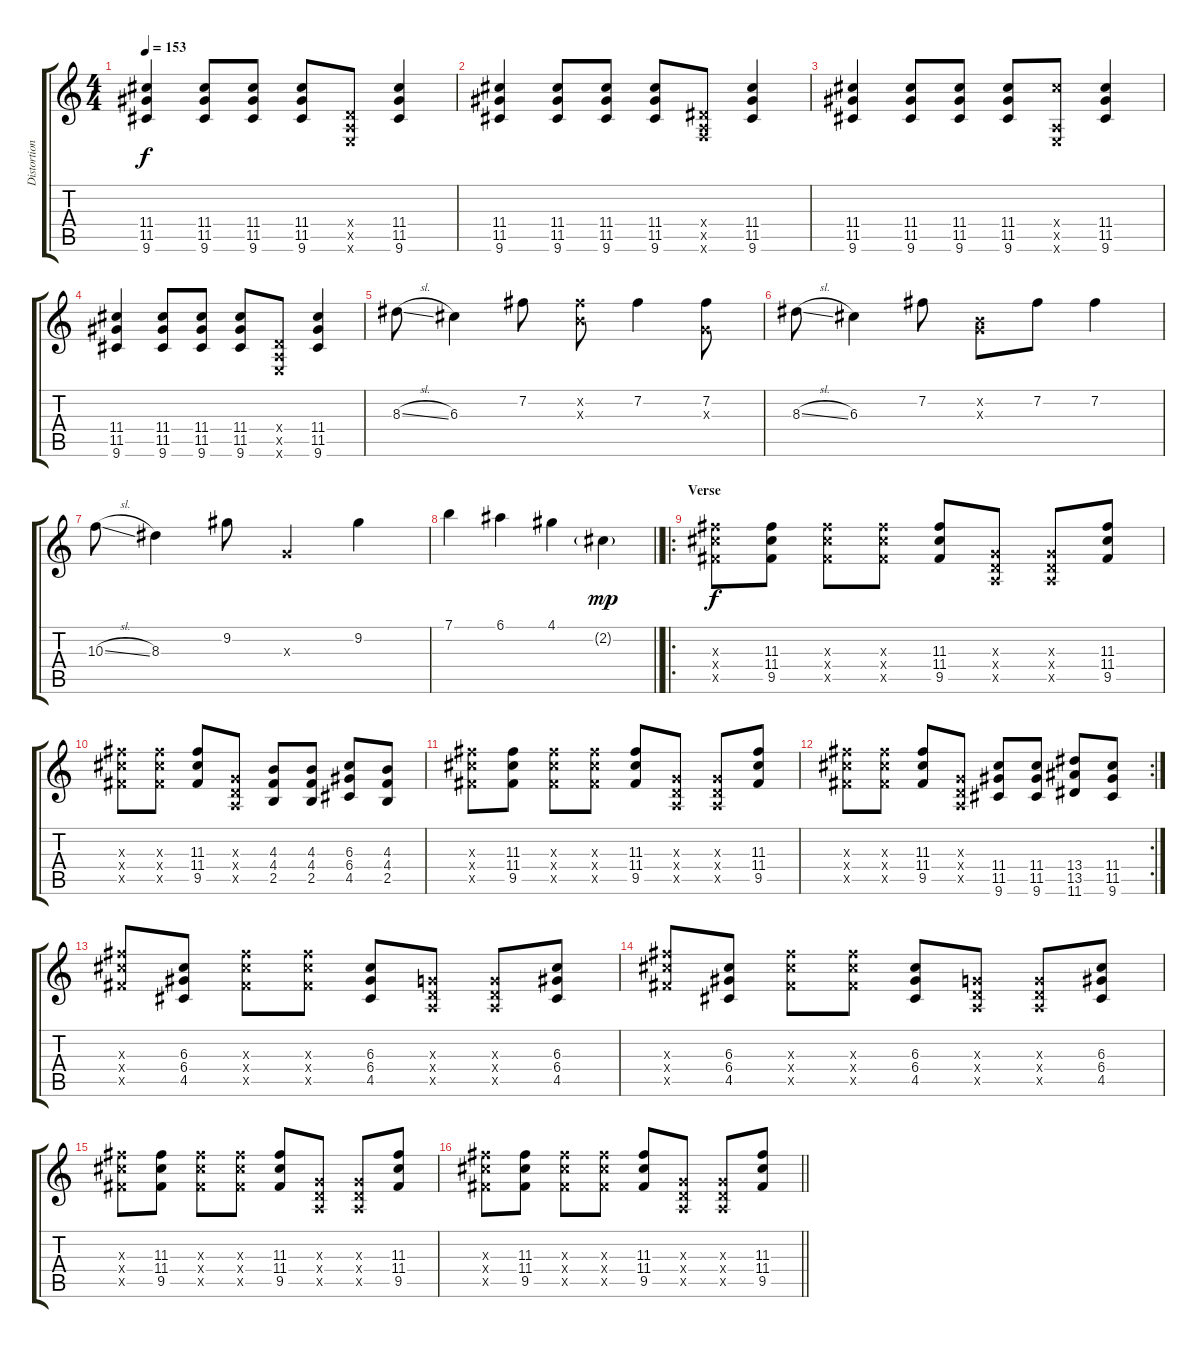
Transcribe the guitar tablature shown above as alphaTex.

\track ("Distortion Guitar" "Distortion") {instrument distortionguitar}
\staff {score tabs}
\tuning (E4 B3 G3 D3 A2 E2) {hide}
\ts (4 4)
\tempo 153
\clef g2
\ks c
(11.4 11.5 9.6).4{dy f} (11.4 11.5 9.6).8 (11.4 11.5 9.6).8 (11.4 11.5 9.6).8 (0.4{x} 0.5{x} 0.6{x}).8 (11.4 11.5 9.6).4 |
(11.4 11.5 9.6).4 (11.4 11.5 9.6).8 (11.4 11.5 9.6).8 (11.4 11.5 9.6).8 (1.4{x} 0.5{x} 1.6{x}).8 (11.4 11.5 9.6).4 |
(11.4 11.5 9.6).4 (11.4 11.5 9.6).8 (11.4 11.5 9.6).8 (11.4 11.5 9.6).8 (11.4{x} 0.5{x} 0.6{x}).8 (11.4 11.5 9.6).4 |
(11.4 11.5 9.6).4 (11.4 11.5 9.6).8 (11.4 11.5 9.6).8 (11.4 11.5 9.6).8 (0.4{x} 0.5{x} 0.6{x}).8 (11.4 11.5 9.6).4 |
8.3{sl}.8 6.3.4 7.2.8 (0.2{x} 11.3{x}).8 7.2.4 (7.2 0.3{x}).8 |
8.3{sl}.8 6.3.4 7.2.8 (0.2{x} 0.3{x}).8 7.2.8 7.2.4 |
10.3{sl}.8 8.3.4 9.2.8 0.3{x}.4 9.2.4 |
\barLineRight lightlight
7.1.4 6.1.4 4.1.4 2.2{g}.4{dy mp} |
\ro
\section ("" "Verse")
(11.3{x} 11.4{x} 9.5{x}).8{dy f} (11.3 11.4 9.5).8 (11.3{x} 11.4{x} 9.5{x}).8 (11.3{x} 11.4{x} 9.5{x}).8 (11.3 11.4 9.5).8 (0.3{x} 0.4{x} 0.5{x}).8 (0.3{x} 0.4{x} 0.5{x}).8 (11.3 11.4 9.5).8 |
(11.3{x} 11.4{x} 9.5{x}).8 (11.3{x} 11.4{x} 9.5{x}).8 (11.3 11.4 9.5).8 (0.3{x} 0.4{x} 0.5{x}).8 (4.3 4.4 2.5).8 (4.3 4.4 2.5).8 (6.3 6.4 4.5).8 (4.3 4.4 2.5).8 |
(11.3{x} 11.4{x} 9.5{x}).8 (11.3 11.4 9.5).8 (11.3{x} 11.4{x} 9.5{x}).8 (11.3{x} 11.4{x} 9.5{x}).8 (11.3 11.4 9.5).8 (0.3{x} 0.4{x} 0.5{x}).8 (0.3{x} 0.4{x} 0.5{x}).8 (11.3 11.4 9.5).8 |
\rc 2
(11.3{x} 11.4{x} 9.5{x}).8 (11.3{x} 11.4{x} 9.5{x}).8 (11.3 11.4 9.5).8 (0.3{x} 0.4{x} 0.5{x}).8 (11.4 11.5 9.6).8 (11.4 11.5 9.6).8 (13.4 13.5 11.6).8 (11.4 11.5 9.6).8 |
(11.3{x} 11.4{x} 9.5{x}).8 (6.3 6.4 4.5).8 (11.3{x} 11.4{x} 9.5{x}).8 (11.3{x} 11.4{x} 9.5{x}).8 (6.3 6.4 4.5).8 (0.3{x} 0.4{x} 0.5{x}).8 (0.3{x} 0.4{x} 0.5{x}).8 (6.3 6.4 4.5).8 |
(11.3{x} 11.4{x} 9.5{x}).8 (6.3 6.4 4.5).8 (11.3{x} 11.4{x} 9.5{x}).8 (11.3{x} 11.4{x} 9.5{x}).8 (6.3 6.4 4.5).8 (0.3{x} 0.4{x} 0.5{x}).8 (0.3{x} 0.4{x} 0.5{x}).8 (6.3 6.4 4.5).8 |
(11.3{x} 11.4{x} 9.5{x}).8 (11.3 11.4 9.5).8 (11.3{x} 11.4{x} 9.5{x}).8 (11.3{x} 11.4{x} 9.5{x}).8 (11.3 11.4 9.5).8 (0.3{x} 0.4{x} 0.5{x}).8 (0.3{x} 0.4{x} 0.5{x}).8 (11.3 11.4 9.5).8 |
\barLineRight lightlight
(11.3{x} 11.4{x} 9.5{x}).8 (11.3 11.4 9.5).8 (11.3{x} 11.4{x} 9.5{x}).8 (11.3{x} 11.4{x} 9.5{x}).8 (11.3 11.4 9.5).8 (0.3{x} 0.4{x} 0.5{x}).8 (0.3{x} 0.4{x} 0.5{x}).8 (11.3 11.4 9.5).8
